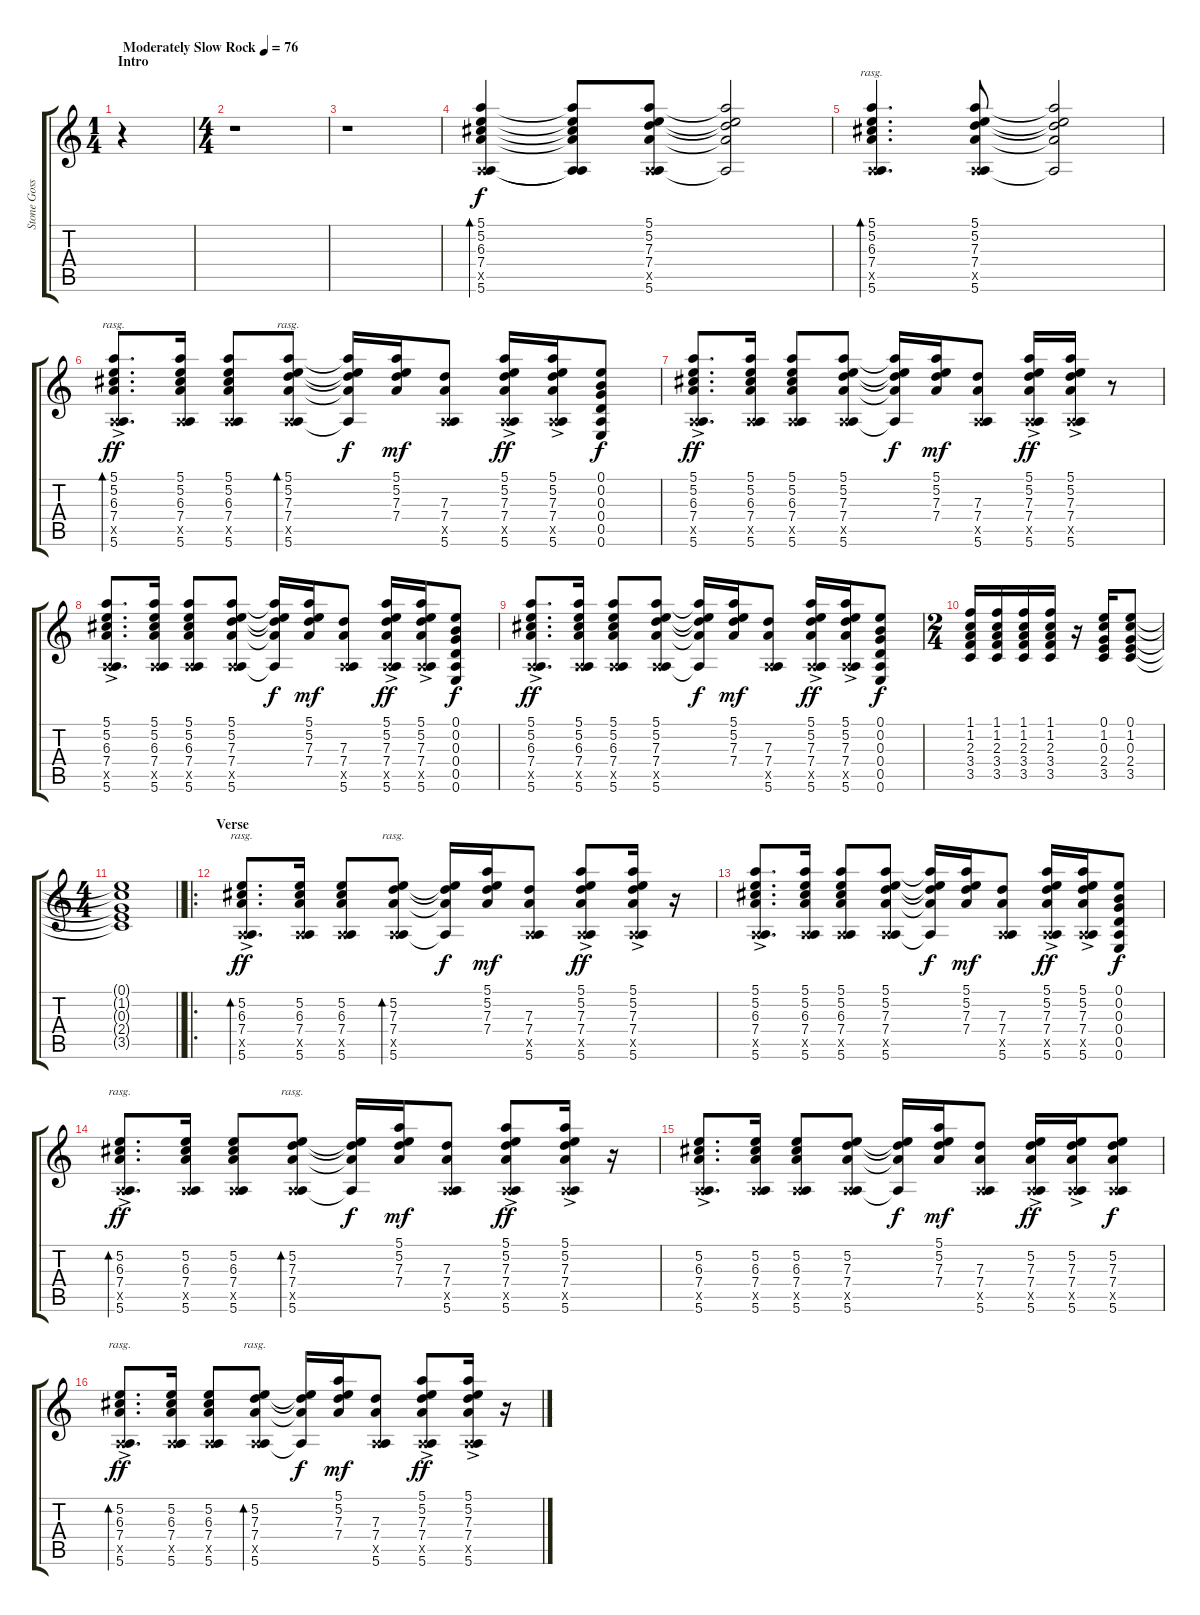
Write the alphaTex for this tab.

\track ("Stone Gossard (Rythm)" "Stone Goss") {instrument electricguitarclean}
\staff {score tabs}
\tuning (E4 B3 G3 D3 A2 E2) {hide}
\ts (1 4)
\section ("" "Intro")
\tempo (76 "Moderately Slow Rock")
\clef g2
\ks c
r.4{dy f instrument electricguitarclean} |
\ts (4 4)
r.1 |
r.1 |
(5.1 5.2 6.3 7.4 0.5{x} 5.6).4{bd 60} (5.1{t} 5.2{t} 6.3{t} 7.4{t} 0.5{t} 5.6{t}).8 (5.1 5.2 7.3 7.4 0.5{x} 5.6).8 (5.1{t} 5.2{t} 7.3{t} 7.4{t} 0.5{t}).2 |
(5.1 5.2 6.3 7.4 0.5{x} 5.6).4{d bd 60 rasg ii} (5.1 5.2 7.3 7.4 0.5{x} 5.6).8 (5.1{t} 5.2{t} 7.3{t} 7.4{t} 0.5{t}).2 |
(5.1 5.2 6.3 7.4 0.5{ac x} 5.6).8{d bd 60 rasg ii dy ff} (5.1 5.2 6.3 7.4 0.5{x} 5.6).16 (5.1 5.2 6.3 7.4 0.5{x} 5.6).8 (5.1 5.2 7.3 7.4 0.5{x} 5.6).8{bd 60 rasg ii} (5.1{t} 5.2{t} 7.3{t} 7.4{t} 0.5{t}).16{dy f} (5.1 5.2 7.3 7.4).16{dy mf} (7.3 7.4 0.5{x} 5.6).8 (5.1{ac} 5.2{ac} 7.3{ac} 7.4{ac} 0.5{ac x} 5.6).16{dy ff} (5.1{ac} 5.2{ac} 7.3{ac} 7.4{ac} 0.5{ac x} 5.6{ac}).16 (0.1 0.2 0.3 0.4 0.5 0.6).8{dy f} |
(5.1 5.2 6.3 7.4 0.5{ac x} 5.6).8{d dy ff} (5.1 5.2 6.3 7.4 0.5{x} 5.6).16 (5.1 5.2 6.3 7.4 0.5{x} 5.6).8 (5.1 5.2 7.3 7.4 0.5{x} 5.6).8 (5.1{t} 5.2{t} 7.3{t} 7.4{t} 0.5{t}).16{dy f} (5.1 5.2 7.3 7.4).16{dy mf} (7.3 7.4 0.5{x} 5.6).8 (5.1{ac} 5.2{ac} 7.3{ac} 7.4{ac} 0.5{ac x} 5.6).16{dy ff} (5.1{ac} 5.2{ac} 7.3{ac} 7.4{ac} 0.5{ac x} 5.6{ac}).16 r.8 |
(5.1 5.2 6.3 7.4 0.5{ac x} 5.6).8{d} (5.1 5.2 6.3 7.4 0.5{x} 5.6).16 (5.1 5.2 6.3 7.4 0.5{x} 5.6).8 (5.1 5.2 7.3 7.4 0.5{x} 5.6).8 (5.1{t} 5.2{t} 7.3{t} 7.4{t} 0.5{t}).16{dy f} (5.1 5.2 7.3 7.4).16{dy mf} (7.3 7.4 0.5{x} 5.6).8 (5.1{ac} 5.2{ac} 7.3{ac} 7.4{ac} 0.5{ac x} 5.6).16{dy ff} (5.1{ac} 5.2{ac} 7.3{ac} 7.4{ac} 0.5{ac x} 5.6{ac}).16 (0.1 0.2 0.3 0.4 0.5 0.6).8{dy f} |
(5.1 5.2 6.3 7.4 0.5{ac x} 5.6).8{d dy ff} (5.1 5.2 6.3 7.4 0.5{x} 5.6).16 (5.1 5.2 6.3 7.4 0.5{x} 5.6).8 (5.1 5.2 7.3 7.4 0.5{x} 5.6).8 (5.1{t} 5.2{t} 7.3{t} 7.4{t} 0.5{t}).16{dy f} (5.1 5.2 7.3 7.4).16{dy mf} (7.3 7.4 0.5{x} 5.6).8 (5.1{ac} 5.2{ac} 7.3{ac} 7.4{ac} 0.5{ac x} 5.6).16{dy ff} (5.1{ac} 5.2{ac} 7.3{ac} 7.4{ac} 0.5{ac x} 5.6{ac}).16 (0.1 0.2 0.3 0.4 0.5 0.6).8{dy f} |
\ts (2 4)
(1.1 1.2 2.3 3.4 3.5).16 (1.1 1.2 2.3 3.4 3.5).16 (1.1 1.2 2.3 3.4 3.5).16 (1.1 1.2 2.3 3.4 3.5).16 r.16 (0.1 1.2 0.3 2.4 3.5).16 (0.1 1.2 0.3 2.4 3.5).8 |
\ts (4 4)
\barLineRight lightlight
(0.1{t} 1.2{t} 0.3{t} 2.4{t} 3.5{t}).1 |
\ro
\section ("" "Verse")
(5.2 6.3 7.4 0.5{ac x} 5.6).8{d bd 60 rasg ii dy ff} (5.2 6.3 7.4 0.5{x} 5.6).16 (5.2 6.3 7.4 0.5{x} 5.6).8 (5.2 7.3 7.4 0.5{x} 5.6).8{bd 60 rasg ii} (5.2{t} 7.3{t} 7.4{t} 0.5{t}).16{dy f} (5.1 5.2 7.3 7.4).16{dy mf} (7.3 7.4 0.5{x} 5.6).8 (5.1{ac} 5.2{ac} 7.3{ac} 7.4{ac} 0.5{ac x} 5.6).8{dy ff} (5.1{ac} 5.2{ac} 7.3{ac} 7.4{ac} 0.5{ac x} 5.6{ac}).16 r.16 |
(5.1 5.2 6.3 7.4 0.5{ac x} 5.6).8{d} (5.1 5.2 6.3 7.4 0.5{x} 5.6).16 (5.1 5.2 6.3 7.4 0.5{x} 5.6).8 (5.1 5.2 7.3 7.4 0.5{x} 5.6).8 (5.1{t} 5.2{t} 7.3{t} 7.4{t} 0.5{t}).16{dy f} (5.1 5.2 7.3 7.4).16{dy mf} (7.3 7.4 0.5{x} 5.6).8 (5.1{ac} 5.2{ac} 7.3{ac} 7.4{ac} 0.5{ac x} 5.6).16{dy ff} (5.1{ac} 5.2{ac} 7.3{ac} 7.4{ac} 0.5{ac x} 5.6{ac}).16 (0.1 0.2 0.3 0.4 0.5 0.6).8{dy f} |
(5.2 6.3 7.4 0.5{ac x} 5.6).8{d bd 60 rasg ii dy ff} (5.2 6.3 7.4 0.5{x} 5.6).16 (5.2 6.3 7.4 0.5{x} 5.6).8 (5.2 7.3 7.4 0.5{x} 5.6).8{bd 60 rasg ii} (5.2{t} 7.3{t} 7.4{t} 0.5{t}).16{dy f} (5.1 5.2 7.3 7.4).16{dy mf} (7.3 7.4 0.5{x} 5.6).8 (5.1{ac} 5.2{ac} 7.3{ac} 7.4{ac} 0.5{ac x} 5.6).8{dy ff} (5.1{ac} 5.2{ac} 7.3{ac} 7.4{ac} 0.5{ac x} 5.6{ac}).16 r.16 |
(5.2 6.3 7.4 0.5{ac x} 5.6).8{d} (5.2 6.3 7.4 0.5{x} 5.6).16 (5.2 6.3 7.4 0.5{x} 5.6).8 (5.2 7.3 7.4 0.5{x} 5.6).8 (5.2{t} 7.3{t} 7.4{t} 0.5{t}).16{dy f} (5.1 5.2 7.3 7.4).16{dy mf} (7.3 7.4 0.5{x} 5.6).8 (5.2{ac} 7.3{ac} 7.4{ac} 0.5{ac x} 5.6).16{dy ff} (5.2{ac} 7.3{ac} 7.4{ac} 0.5{ac x} 5.6{ac}).16 (5.2 7.3 7.4 0.5{x} 5.6).8{dy f} |
(5.2 6.3 7.4 0.5{ac x} 5.6).8{d bd 60 rasg ii dy ff} (5.2 6.3 7.4 0.5{x} 5.6).16 (5.2 6.3 7.4 0.5{x} 5.6).8 (5.2 7.3 7.4 0.5{x} 5.6).8{bd 60 rasg ii} (5.2{t} 7.3{t} 7.4{t} 0.5{t}).16{dy f} (5.1 5.2 7.3 7.4).16{dy mf} (7.3 7.4 0.5{x} 5.6).8 (5.1{ac} 5.2{ac} 7.3{ac} 7.4{ac} 0.5{ac x} 5.6).8{dy ff} (5.1{ac} 5.2{ac} 7.3{ac} 7.4{ac} 0.5{ac x} 5.6{ac}).16 r.16
